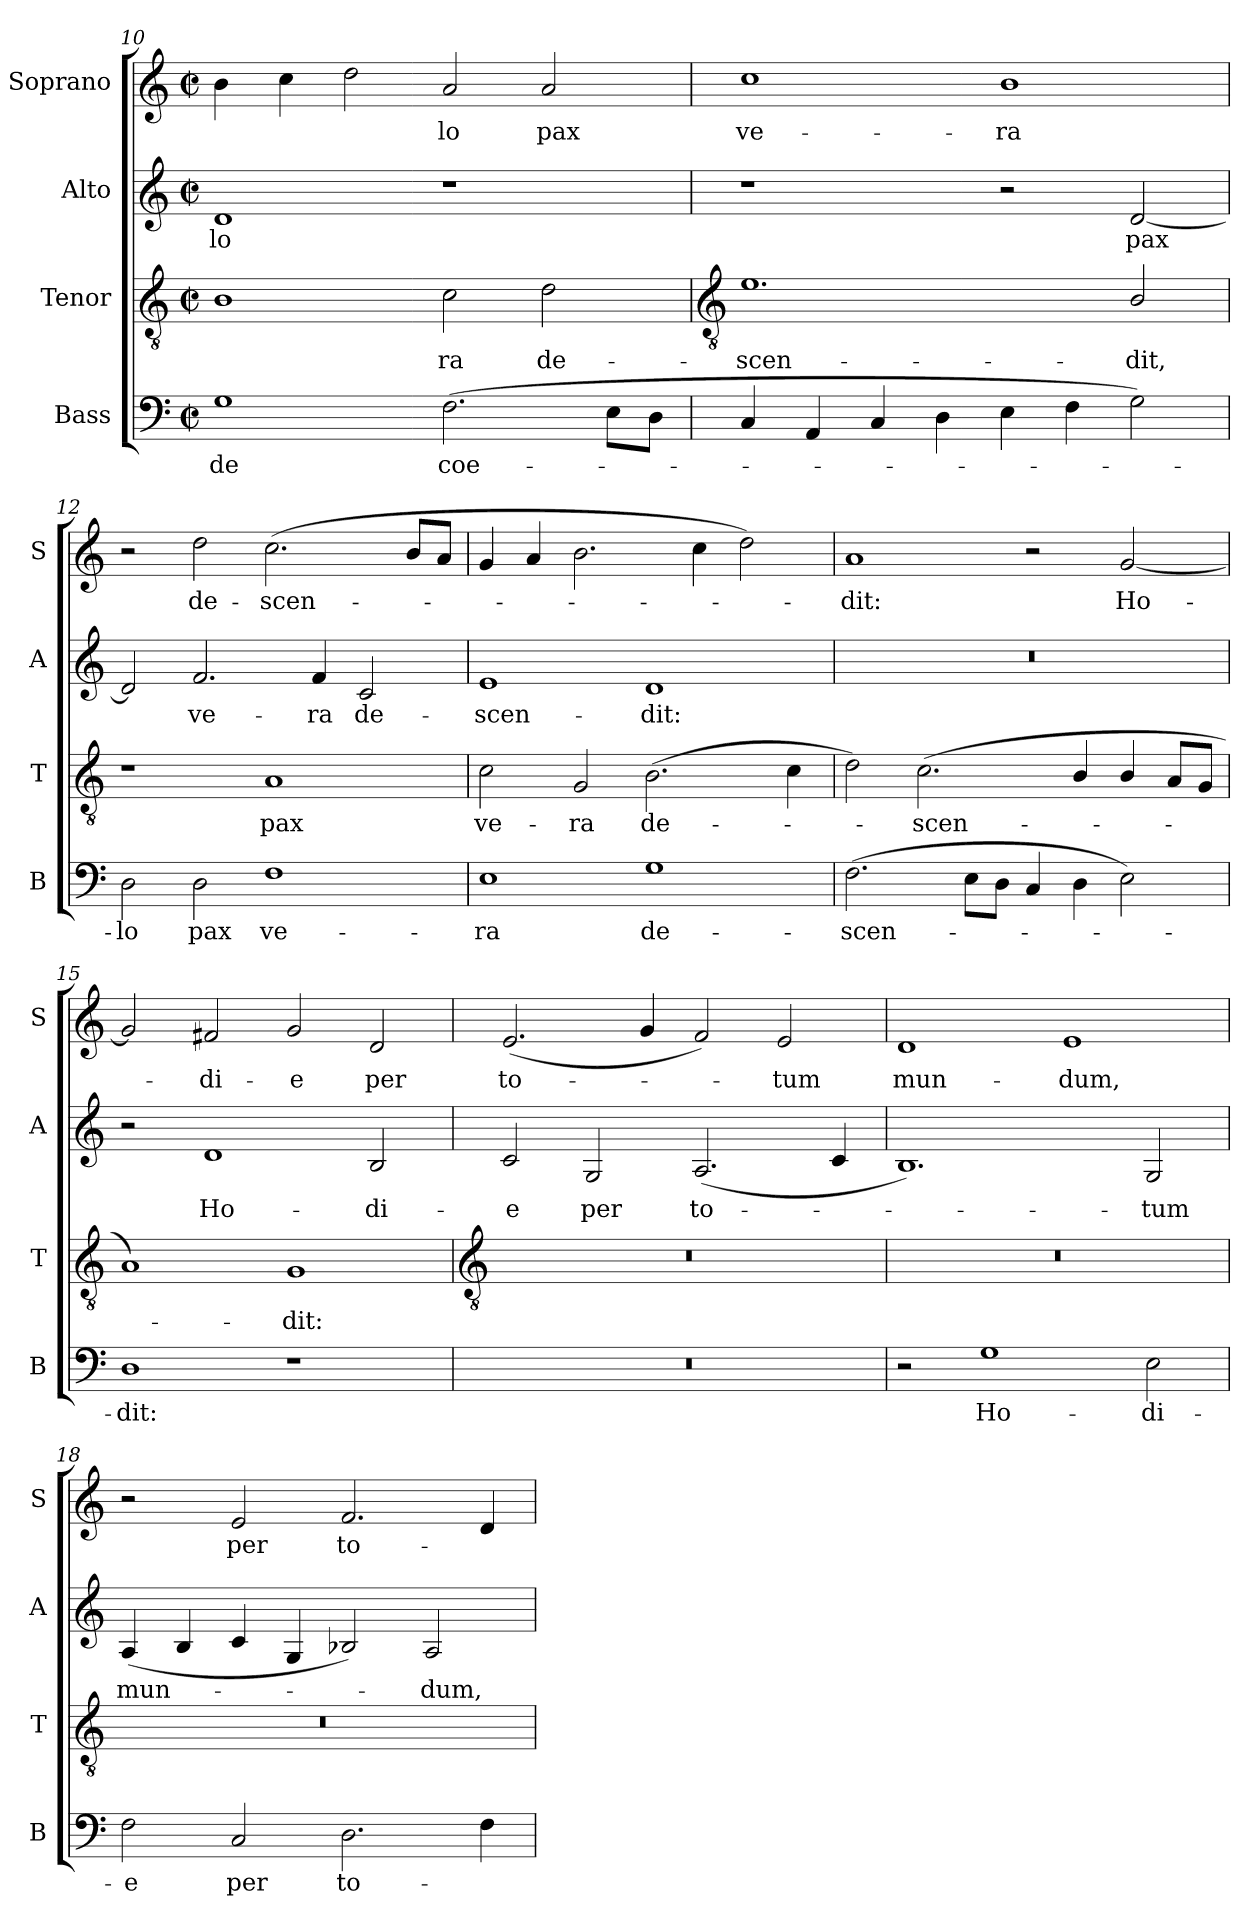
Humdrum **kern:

**kern	**text	**kern	**text	**kern	**text	**kern	**text
*part4	*part4	*part3	*part3	*part2	*part2	*part1	*part1
*staff4	*staff4	*staff3	*staff3	*staff2	*staff2	*staff1	*staff1
*I"Bass	*	*I"Tenor	*	*I"Alto	*	*I"Soprano	*
*I'B	*	*I'T	*	*I'A	*	*I'S	*
*clefF4	*	*clefGv2	*	*clefG2	*	*clefG2	*
*k[]	*	*k[]	*	*k[]	*	*k[]	*
*C:	*	*C:	*	*C:	*	*C:	*
*M4/2	*	*M4/2	*	*M4/2	*	*M4/2	*
*met(c|)	*	*met(c|)	*	*met(c|)	*	*met(c|)	*
=10	=10	=10	=10	=10	=10	=10	=10
!	!LO:LY:b	!	!	!	!LO:LY:b	!	!
1G	de	1B	.	1d	lo	4b	.
.	.	.	.	.	.	4cc	.
.	.	.	.	.	.	2dd	.
!	!LO:LY:b	!	!LO:LY:b	!	!	!	!LO:LY:b
(>2.F	coe-	2c	ra	1r	.	2a	lo
!	!	!	!LO:LY:b	!	!	!	!LO:LY:b
.	.	2d	de-	.	.	2a	pax
8EL	.	.	.	.	.	.	.
8DJ	.	.	.	.	.	.	.
!!LO:LB:g=z
=11	=11	=11	=11	=11	=11	=11	=11
*	*	*clefGv2	*	*	*	*	*
!	!	!	!LO:LY:b	!	!	!	!LO:LY:b
4C	.	1.e	-scen-	1r	.	1cc	ve-
4AA	.	.	.	.	.	.	.
4C	.	.	.	.	.	.	.
4D	.	.	.	.	.	.	.
!	!	!	!	!	!	!	!LO:LY:b
4E	.	.	.	2r	.	1b	-ra
4F	.	.	.	.	.	.	.
!	!	!	!LO:LY:b	!	!LO:LY:b	!	!
2G)	.	2B/	-dit,	[2d	pax	.	.
=12	=12	=12	=12	=12	=12	=12	=12
!	!LO:LY:b	!	!	!	!	!	!
2D	lo	1r	.	2d]	.	2r	.
!	!LO:LY:b	!	!	!	!LO:LY:b	!	!LO:LY:b
2D	pax	.	.	2.f	ve-	2dd	de-
!	!LO:LY:b	!	!LO:LY:b	!	!	!	!LO:LY:b
1F	ve-	1A	pax	.	.	(>2.cc	-scen-
!	!	!	!	!	!LO:LY:b	!	!
.	.	.	.	4f	-ra	.	.
!	!	!	!	!	!LO:LY:b	!	!
.	.	.	.	2c	de-	.	.
.	.	.	.	.	.	8bL	.
.	.	.	.	.	.	8aJ	.
=13	=13	=13	=13	=13	=13	=13	=13
!	!LO:LY:b	!	!LO:LY:b	!	!LO:LY:b	!	!
1E	-ra	2c	ve-	1e	-scen-	4g	.
.	.	.	.	.	.	4a	.
!	!	!	!LO:LY:b	!	!	!	!
.	.	2G	-ra	.	.	2.b	.
!	!LO:LY:b	!	!LO:LY:b	!	!LO:LY:b	!	!
1G	de-	(>2.B	de-	1d	-dit:	.	.
.	.	.	.	.	.	4cc	.
.	.	.	.	.	.	2dd)	.
.	.	4c	.	.	.	.	.
=14	=14	=14	=14	=14	=14	=14	=14
!	!LO:LY:b	!	!	!	!	!	!LO:LY:b
(>2.F	-scen-	2d)	.	0r	.	1a	dit:
!	!	!	!LO:LY:b	!	!	!	!
.	.	(<2.c	scen-	.	.	.	.
8EL	.	.	.	.	.	.	.
8DJ	.	.	.	.	.	.	.
4C	.	.	.	.	.	2r	.
4D	.	4B/	.	.	.	.	.
!	!	!	!	!	!	!	!LO:LY:b
2E)	.	4B/	.	.	.	[2g	Ho-
.	.	8AL	.	.	.	.	.
.	.	8GJ	.	.	.	.	.
=15	=15	=15	=15	=15	=15	=15	=15
!	!LO:LY:b	!	!	!	!	!	!
1D	dit:	1A)	.	2r	.	2g]	.
!	!	!	!	!	!LO:LY:b	!	!LO:LY:b
.	.	.	.	1d	Ho-	2f#X	di-
!	!	!	!LO:LY:b	!	!	!	!LO:LY:b
1r	.	1G	dit:	.	.	2g	-e
!	!	!	!	!	!LO:LY:b	!	!LO:LY:b
.	.	.	.	2B	-di-	2d	per
!!LO:LB:g=z
=16	=16	=16	=16	=16	=16	=16	=16
*	*	*clefGv2	*	*	*	*	*
!	!	!	!	!	!LO:LY:b	!	!LO:LY:b
0r	.	0r	.	2c	-e	(<2.e	to-
!	!	!	!	!	!LO:LY:b	!	!
.	.	.	.	2G	per	.	.
.	.	.	.	.	.	4g	.
!	!	!	!	!	!LO:LY:b	!	!
.	.	.	.	(<2.A	to-	2f)	.
!	!	!	!	!	!	!	!LO:LY:b
.	.	.	.	.	.	2e	tum
.	.	.	.	4c	.	.	.
=17	=17	=17	=17	=17	=17	=17	=17
!	!	!	!	!	!	!	!LO:LY:b
2r	.	0r	.	1.B)	.	1d	mun-
!	!LO:LY:b	!	!	!	!	!	!
1G	Ho-	.	.	.	.	.	.
!	!	!	!	!	!	!	!LO:LY:b
.	.	.	.	.	.	1e	-dum,
!	!LO:LY:b	!	!	!	!LO:LY:b	!	!
2E	-di-	.	.	2G	tum	.	.
=18	=18	=18	=18	=18	=18	=18	=18
!	!LO:LY:b	!	!	!	!LO:LY:b	!	!
2F	-e	0r	.	(<4A	mun-	2r	.
.	.	.	.	4B	.	.	.
!	!LO:LY:b	!	!	!	!	!	!LO:LY:b
2C	per	.	.	4c	.	2e	per
.	.	.	.	4G	.	.	.
!	!LO:LY:b	!	!	!	!	!	!LO:LY:b
2.D	to-	.	.	2B-X)	.	2.f	to-
!	!	!	!	!	!LO:LY:b	!	!
.	.	.	.	2A	dum,	.	.
4F	.	.	.	.	.	4d	.
=	=	=	=	=	=	=	=
*-	*-	*-	*-	*-	*-	*-	*-
